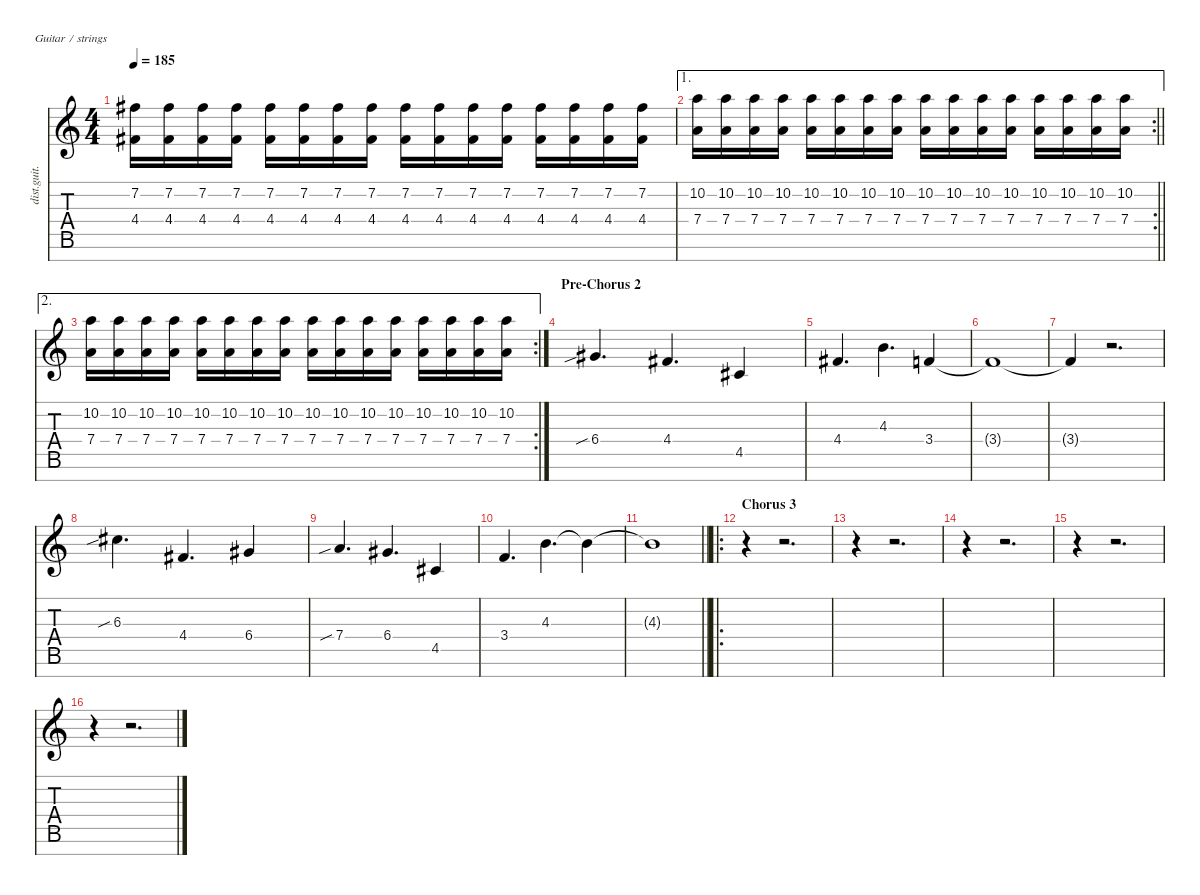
\defaultSystemsLayout 4
\hideDynamics
\bracketExtendMode nobrackets
\track ("Lead - Zoli" "dist.guit.") {instrument distortionguitar}
\staff {score tabs}
\tuning (E4 B3 G3 D3 A2 E2 B1)
\ts (4 4)
\tempo 185
\clef g2
\ks c
(7.2{acc #} 4.4{acc #}).16{dy f} (7.2{acc #} 4.4{acc #}).16 (7.2{acc #} 4.4{acc #}).16 (7.2{acc #} 4.4{acc #}).16 (7.2{acc #} 4.4{acc #}).16 (7.2{acc #} 4.4{acc #}).16 (7.2{acc #} 4.4{acc #}).16 (7.2{acc #} 4.4{acc #}).16 (7.2{acc #} 4.4{acc #}).16 (7.2{acc #} 4.4{acc #}).16 (7.2{acc #} 4.4{acc #}).16 (7.2{acc #} 4.4{acc #}).16 (7.2{acc #} 4.4{acc #}).16 (7.2{acc #} 4.4{acc #}).16 (7.2{acc #} 4.4{acc #}).16 (7.2{acc #} 4.4{acc #}).16 |
\ae 1
\rc 2
\barLineRight lightlight
(10.2 7.4).16 (10.2 7.4).16 (10.2 7.4).16 (10.2 7.4).16 (10.2 7.4).16 (10.2 7.4).16 (10.2 7.4).16 (10.2 7.4).16 (10.2 7.4).16 (10.2 7.4).16 (10.2 7.4).16 (10.2 7.4).16 (10.2 7.4).16 (10.2 7.4).16 (10.2 7.4).16 (10.2 7.4).16 |
\ae 2
\rc 2
(10.2 7.4).16 (10.2 7.4).16 (10.2 7.4).16 (10.2 7.4).16 (10.2 7.4).16 (10.2 7.4).16 (10.2 7.4).16 (10.2 7.4).16 (10.2 7.4).16 (10.2 7.4).16 (10.2 7.4).16 (10.2 7.4).16 (10.2 7.4).16 (10.2 7.4).16 (10.2 7.4).16 (10.2 7.4).16 |
\section ("" "Pre-Chorus 2")
6.4{sib acc #}.4{d} 4.4{acc #}.4{d} 4.5{acc #}.4 |
4.4{acc #}.4{d} 4.3.4{d} 3.4.4 |
3.4{t}.1 |
3.4{t}.4 r.2{d} |
6.3{sib acc #}.4{d} 4.4{acc #}.4{d} 6.4{acc #}.4 |
7.4{sib}.4{d} 6.4{acc #}.4{d} 4.5{acc #}.4 |
3.4.4{d} 4.3.4{d} 4.3{t}.4 |
\barLineRight lightlight
4.3{t}.1 |
\ro
\section ("" "Chorus 3")
r.4 r.2{d} |
r.4 r.2{d} |
r.4 r.2{d} |
r.4 r.2{d} |
r.4 r.2{d}
